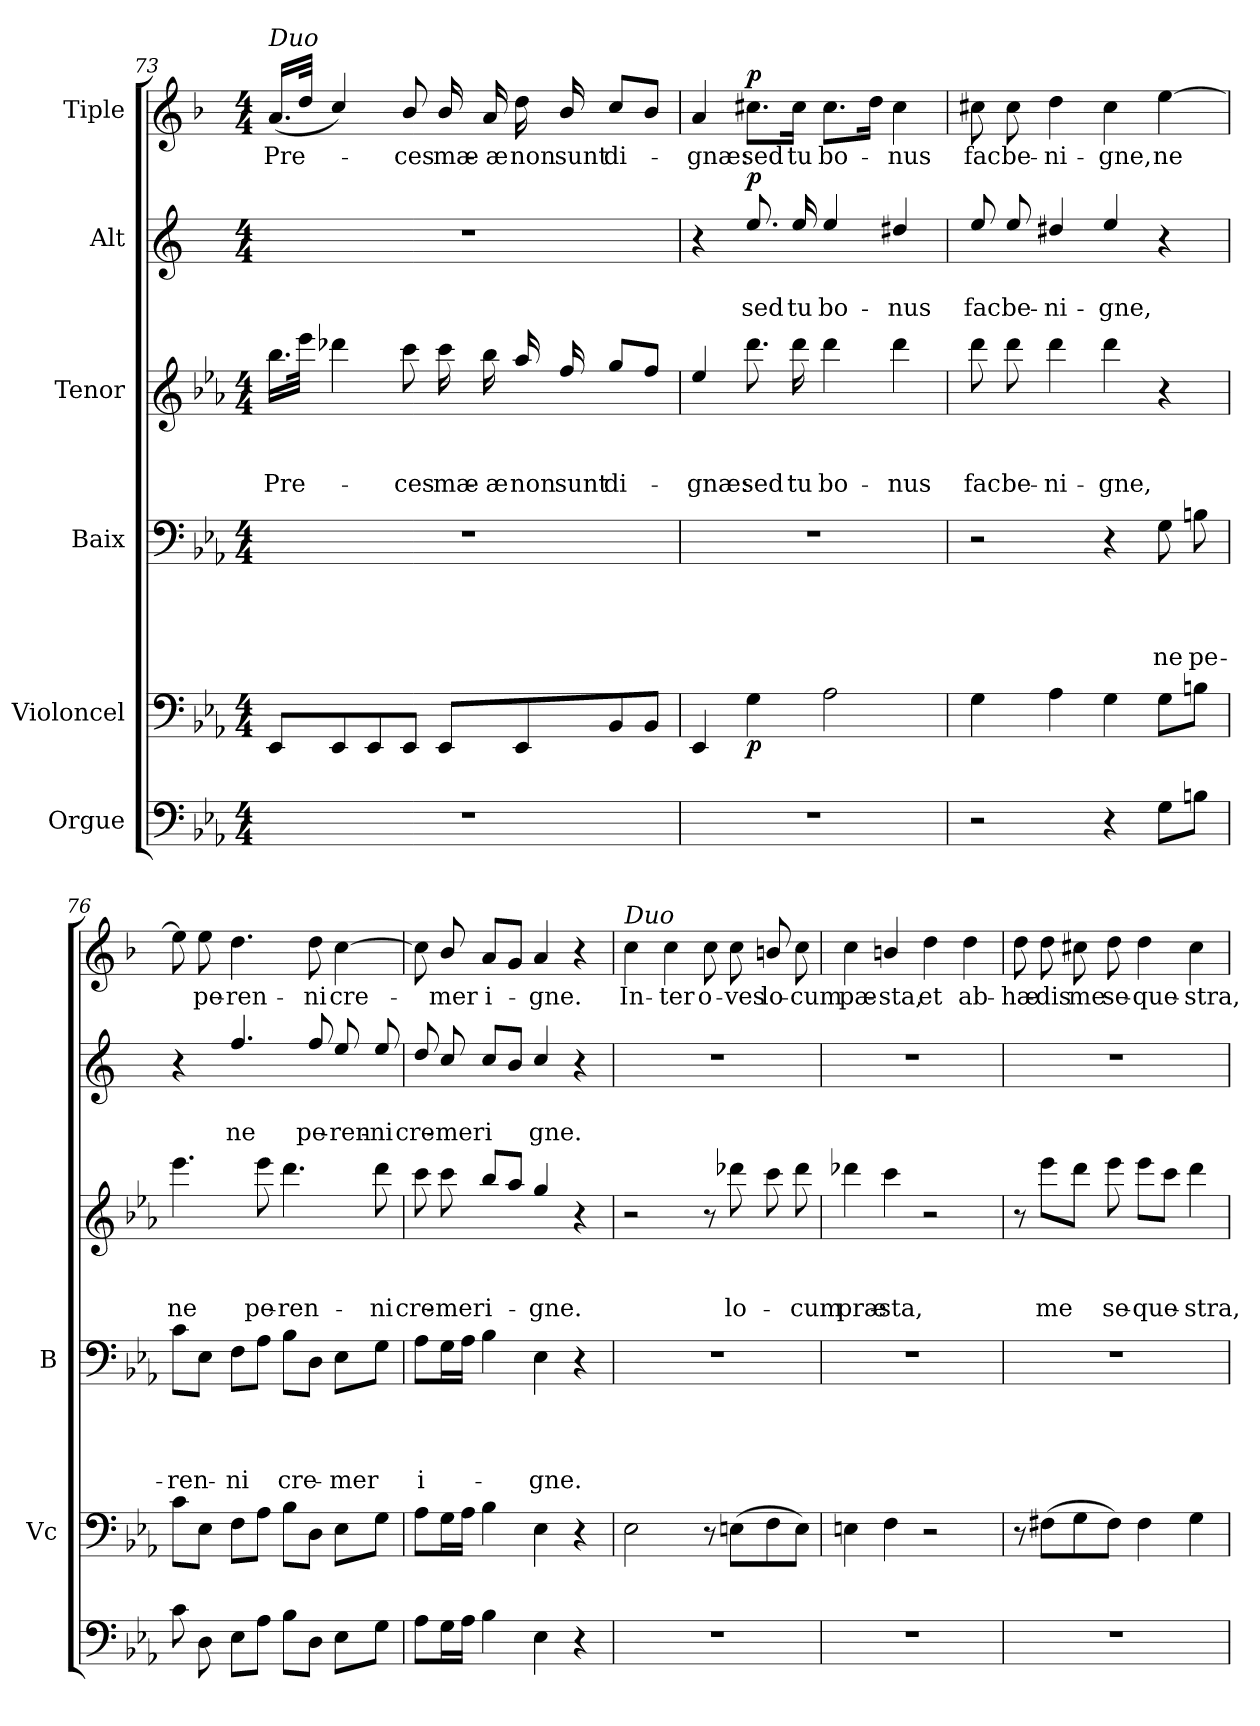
**kern	**kern	**dynam	**kern	**text	**text	**text	**text	**kern	**text	**text	**text	**kern	**text	**text	**dynam	**kern	**text	**dynam
*part6	*part5	*part5	*part4	*part4	*part4	*part4	*part4	*part3	*part3	*part3	*part3	*part2	*part2	*part2	*part2	*part1	*part1	*part1
*staff6	*staff5	*staff5	*staff4	*staff4	*staff4	*staff4	*staff4	*staff3	*staff3	*staff3	*staff3	*staff2	*staff2	*staff2	*staff2	*staff1	*staff1	*staff1
*I"Orgue	*I"Violoncel	*	*I"Baix	*	*	*	*	*I"Tenor	*	*	*	*I"Alt	*	*	*	*I"Tiple	*	*
*	*I'Vc	*	*I'B	*	*	*	*	*	*	*	*	*	*	*	*	*	*	*
*clefF4	*clefF4	*	*clefF4	*	*	*	*	*clefG2	*	*	*	*clefG2	*	*	*	*clefG2	*	*
*	*	*	*	*	*	*	*	*ITrd8c14	*	*	*	*ITrd5c9	*	*	*	*ITrd1c2	*	*
*k[b-e-a-]	*k[b-e-a-]	*	*k[b-e-a-]	*	*	*	*	*k[b-e-a-]	*	*	*	*k[b-e-a-]	*	*	*	*k[b-e-a-]	*	*
*E-:	*E-:	*	*E-:	*	*	*	*	*E-:	*	*	*	*E-:	*	*	*	*E-:	*	*
*M4/4	*M4/4	*	*M4/4	*	*	*	*	*M4/4	*	*	*	*M4/4	*	*	*	*M4/4	*	*
=73	=73	=73	=73	=73	=73	=73	=73	=73	=73	=73	=73	=73	=73	=73	=73	=73	=73	=73
!	!	!	!	!	!	!	!	!	!	!	!	!	!	!	!	!LO:TX:a:i:t=Duo	!	!
!	!	!	!	!	!	!	!	!	!	!	!LO:LY:b	!	!	!	!	!	!LO:LY:b	!
1r	8EE-/L	.	1r	.	.	.	.	16.b-\LL	.	.	Pre-	1r	.	.	.	(<16.g/LL	Pre-	.
.	.	.	.	.	.	.	.	32ee-\JJk	.	.	.	.	.	.	.	32cc/JJk	.	.
.	8EE-/	.	.	.	.	.	.	4dd-X\	.	.	.	.	.	.	.	4b-/)	.	.
.	8EE-/	.	.	.	.	.	.	.	.	.	.	.	.	.	.	.	.	.
!	!	!	!	!	!	!	!	!	!	!	!LO:LY:b	!	!	!	!	!	!LO:LY:b	!
.	8EE-/J	.	.	.	.	.	.	8cc\	.	.	-ces	.	.	.	.	8a-/	-ces	.
!	!	!	!	!	!	!	!	!	!	!	!LO:LY:b	!	!	!	!	!	!LO:LY:b	!
.	8EE-/L	.	.	.	.	.	.	16cc\	.	.	mæ-	.	.	.	.	16a-/	mæ-	.
!	!	!	!	!	!	!	!	!	!	!	!LO:LY:b	!	!	!	!	!	!LO:LY:b	!
.	.	.	.	.	.	.	.	16b-\	.	.	-æ	.	.	.	.	16g/	-æ	.
!	!	!	!	!	!	!	!	!	!	!	!LO:LY:b	!	!	!	!	!	!LO:LY:b	!
.	8EE-/	.	.	.	.	.	.	16a-/	.	.	non	.	.	.	.	16cc\	non	.
!	!	!	!	!	!	!	!	!	!	!	!LO:LY:b	!	!	!	!	!	!LO:LY:b	!
.	.	.	.	.	.	.	.	16f/	.	.	sunt	.	.	.	.	16a-/	sunt	.
!	!	!	!	!	!	!	!	!	!	!	!LO:LY:b	!	!	!	!	!	!LO:LY:b	!
.	8BB-/	.	.	.	.	.	.	8g/L	.	.	di-	.	.	.	.	8b-/L	di-	.
.	8BB-/J	.	.	.	.	.	.	8f/J	.	.	.	.	.	.	.	8a-/J	.	.
=74	=74	=74	=74	=74	=74	=74	=74	=74	=74	=74	=74	=74	=74	=74	=74	=74	=74	=74
!	!	!	!	!	!	!	!	!	!	!	!LO:LY:b	!	!	!	!	!	!LO:LY:b	!
1r	4EE-/	.	1r	.	.	.	.	4e-/	.	.	-gnæ:	4r	.	.	.	4g/	-gnæ:	.
!	!	!LO:DY:b	!	!	!	!	!	!	!	!	!LO:LY:b	!	!	!LO:LY:b	!LO:DY:a	!	!LO:LY:b	!LO:DY:a
.	4G\	p	.	.	.	.	.	8.dd\	.	.	sed	8.g/	.	sed	p	8.bn\L	sed	p
!	!	!	!	!	!	!	!	!	!	!	!LO:LY:b	!	!	!LO:LY:b	!	!	!LO:LY:b	!
.	.	.	.	.	.	.	.	16dd\	.	.	tu	16g/	.	tu	.	16b\Jk	tu	.
!	!	!	!	!	!	!	!	!	!	!	!LO:LY:b	!	!	!LO:LY:b	!	!	!LO:LY:b	!
.	2A-\	.	.	.	.	.	.	4dd\	.	.	bo-	4g/	.	bo-	.	8.b\L	bo-	.
.	.	.	.	.	.	.	.	.	.	.	.	.	.	.	.	16cc\Jk	.	.
!	!	!	!	!	!	!	!	!	!	!	!LO:LY:b	!	!	!LO:LY:b	!	!	!LO:LY:b	!
.	.	.	.	.	.	.	.	4dd\	.	.	-nus	4f#X/	.	-nus	.	4b\	-nus	.
!!LO:LB:g=z
=75	=75	=75	=75	=75	=75	=75	=75	=75	=75	=75	=75	=75	=75	=75	=75	=75	=75	=75
!	!	!	!	!	!	!	!	!	!	!	!LO:LY:b	!	!	!LO:LY:b	!	!	!LO:LY:b	!
2r	4G\	.	2r	.	.	.	.	8dd\	.	.	fac	8g/	.	fac	.	8bn\	fac	.
!	!	!	!	!	!	!	!	!	!	!	!LO:LY:b	!	!	!LO:LY:b	!	!	!LO:LY:b	!
.	.	.	.	.	.	.	.	8dd\	.	.	be-	8g/	.	be-	.	8b\	be-	.
!	!	!	!	!	!	!	!	!	!	!	!LO:LY:b	!	!	!LO:LY:b	!	!	!LO:LY:b	!
.	4A-\	.	.	.	.	.	.	4dd\	.	.	-ni-	4f#X/	.	-ni-	.	4cc\	-ni-	.
!	!	!	!	!	!	!	!	!	!	!	!LO:LY:b	!	!	!LO:LY:b	!	!	!LO:LY:b	!
4r	4G\	.	4r	.	.	.	.	4dd\	.	.	-gne,	4g/	.	-gne,	.	4b\	-gne,	.
!	!	!	!	!	!	!	!LO:LY:b	!	!	!	!	!	!	!	!	!	!LO:LY:b	!
8G\L	8G\L	.	8G\	.	.	.	ne	4r	.	.	.	4r	.	.	.	[>4dd\	ne	.
!	!	!	!	!	!	!	!LO:LY:b	!	!	!	!	!	!	!	!	!	!	!
8Bn\J	8Bn\J	.	8Bn\	.	.	.	pe-	.	.	.	.	.	.	.	.	.	.	.
=76	=76	=76	=76	=76	=76	=76	=76	=76	=76	=76	=76	=76	=76	=76	=76	=76	=76	=76
!	!	!	!	!	!	!	!LO:LY:b	!	!	!	!LO:LY:b	!	!	!	!	!	!	!
8c\	8c\L	.	8c\L	.	.	.	-ren-	4.ee-\	.	.	ne	4r	.	.	.	8dd\]	.	.
!	!	!	!	!	!	!	!	!	!	!	!	!	!	!	!	!	!LO:LY:b	!
8D\	8E-\J	.	8E-\J	.	.	.	.	.	.	.	.	.	.	.	.	8dd\	pe-	.
!	!	!	!	!	!	!	!LO:LY:b	!	!	!	!	!	!	!LO:LY:b	!	!	!LO:LY:b	!
8E-\L	8F\L	.	8F\L	.	.	.	-ni	.	.	.	.	4.a-/	.	ne	.	4.cc\	-ren-	.
!	!	!	!	!	!	!	!	!	!	!	!LO:LY:b	!	!	!	!	!	!	!
8A-\J	8A-\J	.	8A-\J	.	.	.	.	8ee-\	.	.	pe-	.	.	.	.	.	.	.
!	!	!	!	!	!	!	!LO:LY:b	!	!	!	!LO:LY:b	!	!	!	!	!	!	!
8B-\L	8B-\L	.	8B-\L	.	.	.	cre-	4.dd\	.	.	-ren-	.	.	.	.	.	.	.
!	!	!	!	!	!	!	!	!	!	!	!	!	!	!LO:LY:b	!	!	!LO:LY:b	!
8D\J	8D\J	.	8D\J	.	.	.	.	.	.	.	.	8a-/	.	pe-	.	8cc\	-ni	.
!	!	!	!	!	!	!	!LO:LY:b	!	!	!	!	!	!	!LO:LY:b	!	!	!LO:LY:b	!
8E-\L	8E-\L	.	8E-\L	.	.	.	-mer	.	.	.	.	8g/	.	-ren-	.	[>4b-\	cre-	.
!	!	!	!	!	!	!	!	!	!	!	!LO:LY:b	!	!	!LO:LY:b	!	!	!	!
8G\J	8G\J	.	8G\J	.	.	.	.	8dd\	.	.	-ni	8g/	.	-ni	.	.	.	.
=77	=77	=77	=77	=77	=77	=77	=77	=77	=77	=77	=77	=77	=77	=77	=77	=77	=77	=77
!	!	!	!	!	!	!	!LO:LY:b	!	!	!	!LO:LY:b	!	!	!LO:LY:b	!	!	!	!
8A-\L	8A-\L	.	8A-\L	.	.	.	i-	8cc\	.	.	cre-	8f/	.	cre-	.	8b-\]	.	.
!	!	!	!	!	!	!	!	!	!	!	!LO:LY:b	!	!	!LO:LY:b	!	!	!LO:LY:b	!
16G\L	16G\L	.	16G\L	.	.	.	.	8cc\	.	.	-mer	8e-/	.	-mer	.	8a-/	-mer	.
16A-\JJ	16A-\JJ	.	16A-\JJ	.	.	.	.	.	.	.	.	.	.	.	.	.	.	.
!	!	!	!	!	!	!	!	!	!	!	!LO:LY:b	!	!	!LO:LY:b	!	!	!LO:LY:b	!
4B-\	4B-\	.	4B-\	.	.	.	.	8b-/L	.	.	i-	8e-/L	.	i	.	8g/L	i-	.
.	.	.	.	.	.	.	.	8a-/J	.	.	.	8d/J	.	.	.	8f/J	.	.
!	!	!	!	!	!	!	!LO:LY:b	!	!	!	!LO:LY:b	!	!	!LO:LY:b	!	!	!LO:LY:b	!
4E-\	4E-\	.	4E-\	.	.	.	-gne.	4g/	.	.	-gne.	4e-/	.	gne.	.	4g/	-gne.	.
4r	4r	.	4r	.	.	.	.	4r	.	.	.	4r	.	.	.	4r	.	.
=78	=78	=78	=78	=78	=78	=78	=78	=78	=78	=78	=78	=78	=78	=78	=78	=78	=78	=78
!	!	!	!	!	!	!	!	!	!	!	!	!	!	!	!	!LO:TX:a:i:t=Duo	!	!
!	!	!	!	!	!	!	!	!	!	!	!	!	!	!	!	!	!LO:LY:b	!
1r	2E-\	.	1r	.	.	.	.	2r	.	.	.	1r	.	.	.	4b-\	In-	.
!	!	!	!	!	!	!	!	!	!	!	!	!	!	!	!	!	!LO:LY:b	!
.	.	.	.	.	.	.	.	.	.	.	.	.	.	.	.	4b-\	-ter	.
!	!	!	!	!	!	!	!	!	!	!	!	!	!	!	!	!	!LO:LY:b	!
.	8r	.	.	.	.	.	.	8r	.	.	.	.	.	.	.	8b-\	o-	.
!	!	!	!	!	!	!	!	!	!	!	!LO:LY:b	!	!	!	!	!	!LO:LY:b	!
.	(>8En\L	.	.	.	.	.	.	8dd-X\	.	.	lo-	.	.	.	.	8b-\	-ves	.
!	!	!	!	!	!	!	!	!	!	!	!	!	!	!	!	!	!LO:LY:b	!
.	8F\	.	.	.	.	.	.	8cc\	.	.	.	.	.	.	.	8an/	lo-	.
!	!	!	!	!	!	!	!	!	!	!	!LO:LY:b	!	!	!	!	!	!LO:LY:b	!
.	8E\J)	.	.	.	.	.	.	8dd-\	.	.	-cum	.	.	.	.	8b-\	-cum	.
!!LO:PB:g=z
=79	=79	=79	=79	=79	=79	=79	=79	=79	=79	=79	=79	=79	=79	=79	=79	=79	=79	=79
!	!	!	!	!	!	!	!	!	!	!	!LO:LY:b	!	!	!	!	!	!LO:LY:b	!
1r	4En\	.	1r	.	.	.	.	4dd-X\	.	.	præ-	1r	.	.	.	4b-\	pæ-	.
!	!	!	!	!	!	!	!	!	!	!	!LO:LY:b	!	!	!	!	!	!LO:LY:b	!
.	4F\	.	.	.	.	.	.	4cc\	.	.	-sta,	.	.	.	.	4an/	-sta,	.
!	!	!	!	!	!	!	!	!	!	!	!	!	!	!	!	!	!LO:LY:b	!
.	2r	.	.	.	.	.	.	2r	.	.	.	.	.	.	.	4cc\	et	.
!	!	!	!	!	!	!	!	!	!	!	!	!	!	!	!	!	!LO:LY:b	!
.	.	.	.	.	.	.	.	.	.	.	.	.	.	.	.	4cc\	ab-	.
=80	=80	=80	=80	=80	=80	=80	=80	=80	=80	=80	=80	=80	=80	=80	=80	=80	=80	=80
!	!	!	!	!	!	!	!	!	!	!	!	!	!	!	!	!	!LO:LY:b	!
1r	8r	.	1r	.	.	.	.	8r	.	.	.	1r	.	.	.	8cc\	-hæ-	.
!	!	!	!	!	!	!	!	!	!	!	!LO:LY:b	!	!	!	!	!	!LO:LY:b	!
.	(>8F#X\L	.	.	.	.	.	.	8ee-\L	.	.	me	.	.	.	.	8cc\	-dis	.
!	!	!	!	!	!	!	!	!	!	!	!	!	!	!	!	!	!LO:LY:b	!
.	8G\	.	.	.	.	.	.	8dd\J	.	.	.	.	.	.	.	8bn\	me	.
!	!	!	!	!	!	!	!	!	!	!	!LO:LY:b	!	!	!	!	!	!LO:LY:b	!
.	8F#\J)	.	.	.	.	.	.	8ee-\	.	.	se-	.	.	.	.	8cc\	se-	.
!	!	!	!	!	!	!	!	!	!	!	!LO:LY:b	!	!	!	!	!	!LO:LY:b	!
.	4F#\	.	.	.	.	.	.	8ee-\L	.	.	-que-	.	.	.	.	4cc\	-que-	.
.	.	.	.	.	.	.	.	8cc\J	.	.	.	.	.	.	.	.	.	.
!	!	!	!	!	!	!	!	!	!	!	!LO:LY:b	!	!	!	!	!	!LO:LY:b	!
.	4G\	.	.	.	.	.	.	4dd\	.	.	-stra,	.	.	.	.	4b\	-stra,	.
=	=	=	=	=	=	=	=	=	=	=	=	=	=	=	=	=	=	=
*-	*-	*-	*-	*-	*-	*-	*-	*-	*-	*-	*-	*-	*-	*-	*-	*-	*-	*-
